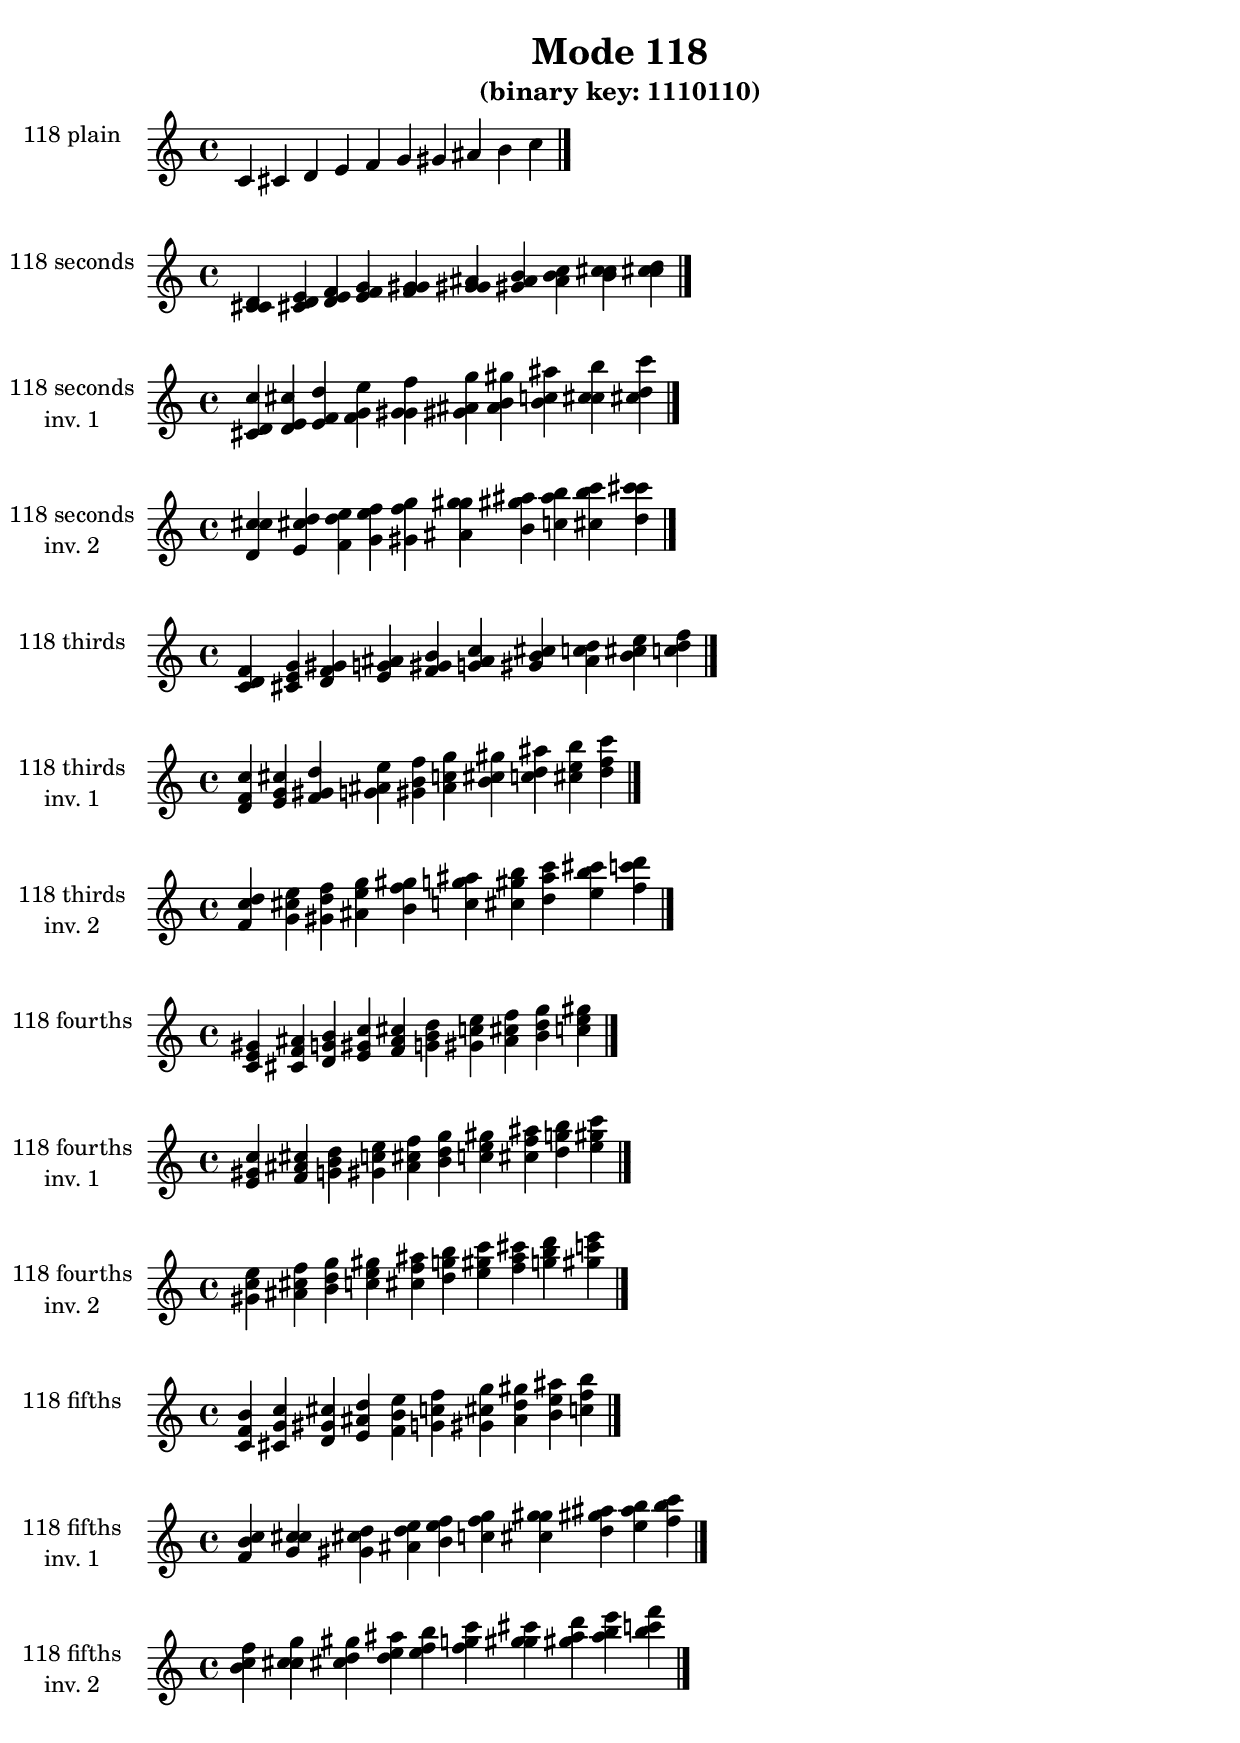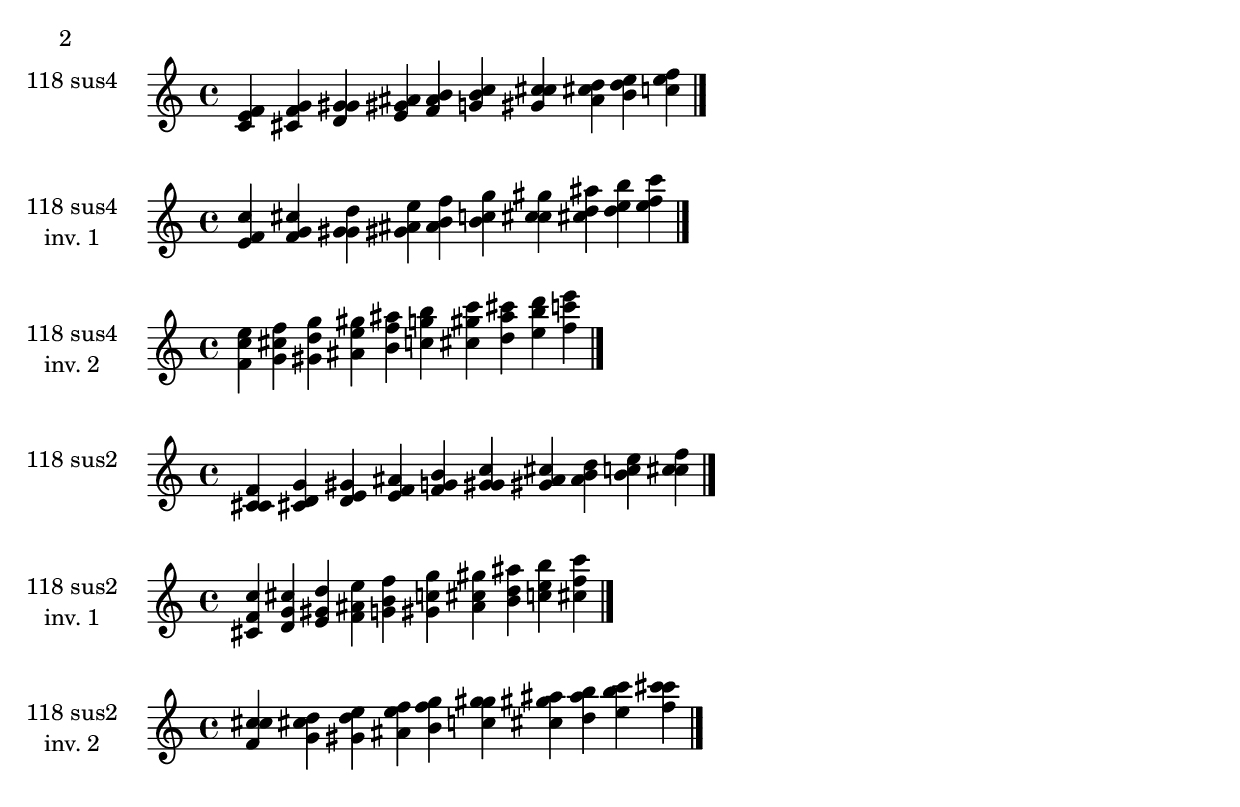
\version "2.19.0"

\header {
  title = "Mode 118"
  subtitle = "(binary key: 1110110)"
 %% Remove default LilyPond tagline
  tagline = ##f
}

\paper {
  #(set-paper-size "a4")
}

global = {
  \key c \major
  \time 4/4
  \tempo 4=100
}

\book {
  \score {
    \new Staff \with {
      instrumentName =  \markup { \column {
         \hcenter-in #14 \line { 118 plain }
         \hcenter-in #14 \line {  } } }
      midiInstrument = "oboe"
    } { \accidentalStyle "default"
        \cadenzaOn c' cis' d' e' f' g' gis' ais' b' c''  \cadenzaOff \bar "|." }
    \layout { }
  }
  \score {
    \new Staff \with {
      instrumentName =  \markup { \column {
         \hcenter-in #14 \line { 118 seconds }
         \hcenter-in #14 \line {  } } }
      midiInstrument = "oboe"
    } { \accidentalStyle "default"
        \cadenzaOn <c' cis' d'> <cis' d' e'> <d' e' f'> <e' f' g'> <f' g' gis'> <g' gis' ais'> <gis' ais' b'> <ais' b' c''> <b' c'' cis''> <c'' cis'' d''>  \cadenzaOff \bar "|." }
    \layout { }
  }
  \score {
    \new Staff \with {
      instrumentName =  \markup { \column {
         \hcenter-in #14 \line { 118 seconds }
         \hcenter-in #14 \line { inv. 1 } } }
      midiInstrument = "oboe"
    } { \accidentalStyle "default"
        \cadenzaOn <cis' d' c''> <d' e' cis''> <e' f' d''> <f' g' e''> <g' gis' f''> <gis' ais' g''> <ais' b' gis''> <b' c'' ais''> <c'' cis'' b''> <cis'' d'' c'''>  \cadenzaOff \bar "|." }
    \layout { }
  }
  \score {
    \new Staff \with {
      instrumentName =  \markup { \column {
         \hcenter-in #14 \line { 118 seconds }
         \hcenter-in #14 \line { inv. 2 } } }
      midiInstrument = "oboe"
    } { \accidentalStyle "default"
        \cadenzaOn <d' c'' cis''> <e' cis'' d''> <f' d'' e''> <g' e'' f''> <gis' f'' g''> <ais' g'' gis''> <b' gis'' ais''> <c'' ais'' b''> <cis'' b'' c'''> <d'' c''' cis'''>  \cadenzaOff \bar "|." }
    \layout { }
  }
  \score {
    \new Staff \with {
      instrumentName =  \markup { \column {
         \hcenter-in #14 \line { 118 thirds }
         \hcenter-in #14 \line {  } } }
      midiInstrument = "oboe"
    } { \accidentalStyle "default"
        \cadenzaOn <c' d' f'> <cis' e' g'> <d' f' gis'> <e' g' ais'> <f' gis' b'> <g' ais' c''> <gis' b' cis''> <ais' c'' d''> <b' cis'' e''> <c'' d'' f''>  \cadenzaOff \bar "|." }
    \layout { }
  }
  \score {
    \new Staff \with {
      instrumentName =  \markup { \column {
         \hcenter-in #14 \line { 118 thirds }
         \hcenter-in #14 \line { inv. 1 } } }
      midiInstrument = "oboe"
    } { \accidentalStyle "default"
        \cadenzaOn <d' f' c''> <e' g' cis''> <f' gis' d''> <g' ais' e''> <gis' b' f''> <ais' c'' g''> <b' cis'' gis''> <c'' d'' ais''> <cis'' e'' b''> <d'' f'' c'''>  \cadenzaOff \bar "|." }
    \layout { }
  }
  \score {
    \new Staff \with {
      instrumentName =  \markup { \column {
         \hcenter-in #14 \line { 118 thirds }
         \hcenter-in #14 \line { inv. 2 } } }
      midiInstrument = "oboe"
    } { \accidentalStyle "default"
        \cadenzaOn <f' c'' d''> <g' cis'' e''> <gis' d'' f''> <ais' e'' g''> <b' f'' gis''> <c'' g'' ais''> <cis'' gis'' b''> <d'' ais'' c'''> <e'' b'' cis'''> <f'' c''' d'''>  \cadenzaOff \bar "|." }
    \layout { }
  }
  \score {
    \new Staff \with {
      instrumentName =  \markup { \column {
         \hcenter-in #14 \line { 118 fourths }
         \hcenter-in #14 \line {  } } }
      midiInstrument = "oboe"
    } { \accidentalStyle "default"
        \cadenzaOn <c' e' gis'> <cis' f' ais'> <d' g' b'> <e' gis' c''> <f' ais' cis''> <g' b' d''> <gis' c'' e''> <ais' cis'' f''> <b' d'' g''> <c'' e'' gis''>  \cadenzaOff \bar "|." }
    \layout { }
  }
  \score {
    \new Staff \with {
      instrumentName =  \markup { \column {
         \hcenter-in #14 \line { 118 fourths }
         \hcenter-in #14 \line { inv. 1 } } }
      midiInstrument = "oboe"
    } { \accidentalStyle "default"
        \cadenzaOn <e' gis' c''> <f' ais' cis''> <g' b' d''> <gis' c'' e''> <ais' cis'' f''> <b' d'' g''> <c'' e'' gis''> <cis'' f'' ais''> <d'' g'' b''> <e'' gis'' c'''>  \cadenzaOff \bar "|." }
    \layout { }
  }
  \score {
    \new Staff \with {
      instrumentName =  \markup { \column {
         \hcenter-in #14 \line { 118 fourths }
         \hcenter-in #14 \line { inv. 2 } } }
      midiInstrument = "oboe"
    } { \accidentalStyle "default"
        \cadenzaOn <gis' c'' e''> <ais' cis'' f''> <b' d'' g''> <c'' e'' gis''> <cis'' f'' ais''> <d'' g'' b''> <e'' gis'' c'''> <f'' ais'' cis'''> <g'' b'' d'''> <gis'' c''' e'''>  \cadenzaOff \bar "|." }
    \layout { }
  }
  \score {
    \new Staff \with {
      instrumentName =  \markup { \column {
         \hcenter-in #14 \line { 118 fifths }
         \hcenter-in #14 \line {  } } }
      midiInstrument = "oboe"
    } { \accidentalStyle "default"
        \cadenzaOn <c' f' b'> <cis' g' c''> <d' gis' cis''> <e' ais' d''> <f' b' e''> <g' c'' f''> <gis' cis'' g''> <ais' d'' gis''> <b' e'' ais''> <c'' f'' b''>  \cadenzaOff \bar "|." }
    \layout { }
  }
  \score {
    \new Staff \with {
      instrumentName =  \markup { \column {
         \hcenter-in #14 \line { 118 fifths }
         \hcenter-in #14 \line { inv. 1 } } }
      midiInstrument = "oboe"
    } { \accidentalStyle "default"
        \cadenzaOn <f' b' c''> <g' c'' cis''> <gis' cis'' d''> <ais' d'' e''> <b' e'' f''> <c'' f'' g''> <cis'' g'' gis''> <d'' gis'' ais''> <e'' ais'' b''> <f'' b'' c'''>  \cadenzaOff \bar "|." }
    \layout { }
  }
  \score {
    \new Staff \with {
      instrumentName =  \markup { \column {
         \hcenter-in #14 \line { 118 fifths }
         \hcenter-in #14 \line { inv. 2 } } }
      midiInstrument = "oboe"
    } { \accidentalStyle "default"
        \cadenzaOn <b' c'' f''> <c'' cis'' g''> <cis'' d'' gis''> <d'' e'' ais''> <e'' f'' b''> <f'' g'' c'''> <g'' gis'' cis'''> <gis'' ais'' d'''> <ais'' b'' e'''> <b'' c''' f'''>  \cadenzaOff \bar "|." }
    \layout { }
  }
  \score {
    \new Staff \with {
      instrumentName =  \markup { \column {
         \hcenter-in #14 \line { 118 sus4 }
         \hcenter-in #14 \line {  } } }
      midiInstrument = "oboe"
    } { \accidentalStyle "default"
        \cadenzaOn <c' e' f'> <cis' f' g'> <d' g' gis'> <e' gis' ais'> <f' ais' b'> <g' b' c''> <gis' c'' cis''> <ais' cis'' d''> <b' d'' e''> <c'' e'' f''>  \cadenzaOff \bar "|." }
    \layout { }
  }
  \score {
    \new Staff \with {
      instrumentName =  \markup { \column {
         \hcenter-in #14 \line { 118 sus4 }
         \hcenter-in #14 \line { inv. 1 } } }
      midiInstrument = "oboe"
    } { \accidentalStyle "default"
        \cadenzaOn <e' f' c''> <f' g' cis''> <g' gis' d''> <gis' ais' e''> <ais' b' f''> <b' c'' g''> <c'' cis'' gis''> <cis'' d'' ais''> <d'' e'' b''> <e'' f'' c'''>  \cadenzaOff \bar "|." }
    \layout { }
  }
  \score {
    \new Staff \with {
      instrumentName =  \markup { \column {
         \hcenter-in #14 \line { 118 sus4 }
         \hcenter-in #14 \line { inv. 2 } } }
      midiInstrument = "oboe"
    } { \accidentalStyle "default"
        \cadenzaOn <f' c'' e''> <g' cis'' f''> <gis' d'' g''> <ais' e'' gis''> <b' f'' ais''> <c'' g'' b''> <cis'' gis'' c'''> <d'' ais'' cis'''> <e'' b'' d'''> <f'' c''' e'''>  \cadenzaOff \bar "|." }
    \layout { }
  }
  \score {
    \new Staff \with {
      instrumentName =  \markup { \column {
         \hcenter-in #14 \line { 118 sus2 }
         \hcenter-in #14 \line {  } } }
      midiInstrument = "oboe"
    } { \accidentalStyle "default"
        \cadenzaOn <c' cis' f'> <cis' d' g'> <d' e' gis'> <e' f' ais'> <f' g' b'> <g' gis' c''> <gis' ais' cis''> <ais' b' d''> <b' c'' e''> <c'' cis'' f''>  \cadenzaOff \bar "|." }
    \layout { }
  }
  \score {
    \new Staff \with {
      instrumentName =  \markup { \column {
         \hcenter-in #14 \line { 118 sus2 }
         \hcenter-in #14 \line { inv. 1 } } }
      midiInstrument = "oboe"
    } { \accidentalStyle "default"
        \cadenzaOn <cis' f' c''> <d' g' cis''> <e' gis' d''> <f' ais' e''> <g' b' f''> <gis' c'' g''> <ais' cis'' gis''> <b' d'' ais''> <c'' e'' b''> <cis'' f'' c'''>  \cadenzaOff \bar "|." }
    \layout { }
  }
  \score {
    \new Staff \with {
      instrumentName =  \markup { \column {
         \hcenter-in #14 \line { 118 sus2 }
         \hcenter-in #14 \line { inv. 2 } } }
      midiInstrument = "oboe"
    } { \accidentalStyle "default"
        \cadenzaOn <f' c'' cis''> <g' cis'' d''> <gis' d'' e''> <ais' e'' f''> <b' f'' g''> <c'' g'' gis''> <cis'' gis'' ais''> <d'' ais'' b''> <e'' b'' c'''> <f'' c''' cis'''>  \cadenzaOff \bar "|." }
    \layout { }
  }
}

\book {
  \bookOutputSuffix "plain_"
  \score {
    \new Staff \with {
      instrumentName =  \markup { \column {
         \hcenter-in #14 \line { 118 plain }
         \hcenter-in #14 \line {  } } }
      midiInstrument = "oboe"
    } { \accidentalStyle "default"
        \cadenzaOn c' cis' d' e' f' g' gis' ais' b' c''  \cadenzaOff \bar "|." }
    \midi { }
  }
}
\book {
  \bookOutputSuffix "seconds_"
  \score {
    \new Staff \with {
      instrumentName =  \markup { \column {
         \hcenter-in #14 \line { 118 seconds }
         \hcenter-in #14 \line {  } } }
      midiInstrument = "oboe"
    } { \accidentalStyle "default"
        \cadenzaOn <c' cis' d'> <cis' d' e'> <d' e' f'> <e' f' g'> <f' g' gis'> <g' gis' ais'> <gis' ais' b'> <ais' b' c''> <b' c'' cis''> <c'' cis'' d''>  \cadenzaOff \bar "|." }
    \midi { }
  }
}
\book {
  \bookOutputSuffix "seconds_inv. 1"
  \score {
    \new Staff \with {
      instrumentName =  \markup { \column {
         \hcenter-in #14 \line { 118 seconds }
         \hcenter-in #14 \line { inv. 1 } } }
      midiInstrument = "oboe"
    } { \accidentalStyle "default"
        \cadenzaOn <cis' d' c''> <d' e' cis''> <e' f' d''> <f' g' e''> <g' gis' f''> <gis' ais' g''> <ais' b' gis''> <b' c'' ais''> <c'' cis'' b''> <cis'' d'' c'''>  \cadenzaOff \bar "|." }
    \midi { }
  }
}
\book {
  \bookOutputSuffix "seconds_inv. 2"
  \score {
    \new Staff \with {
      instrumentName =  \markup { \column {
         \hcenter-in #14 \line { 118 seconds }
         \hcenter-in #14 \line { inv. 2 } } }
      midiInstrument = "oboe"
    } { \accidentalStyle "default"
        \cadenzaOn <d' c'' cis''> <e' cis'' d''> <f' d'' e''> <g' e'' f''> <gis' f'' g''> <ais' g'' gis''> <b' gis'' ais''> <c'' ais'' b''> <cis'' b'' c'''> <d'' c''' cis'''>  \cadenzaOff \bar "|." }
    \midi { }
  }
}
\book {
  \bookOutputSuffix "thirds_"
  \score {
    \new Staff \with {
      instrumentName =  \markup { \column {
         \hcenter-in #14 \line { 118 thirds }
         \hcenter-in #14 \line {  } } }
      midiInstrument = "oboe"
    } { \accidentalStyle "default"
        \cadenzaOn <c' d' f'> <cis' e' g'> <d' f' gis'> <e' g' ais'> <f' gis' b'> <g' ais' c''> <gis' b' cis''> <ais' c'' d''> <b' cis'' e''> <c'' d'' f''>  \cadenzaOff \bar "|." }
    \midi { }
  }
}
\book {
  \bookOutputSuffix "thirds_inv. 1"
  \score {
    \new Staff \with {
      instrumentName =  \markup { \column {
         \hcenter-in #14 \line { 118 thirds }
         \hcenter-in #14 \line { inv. 1 } } }
      midiInstrument = "oboe"
    } { \accidentalStyle "default"
        \cadenzaOn <d' f' c''> <e' g' cis''> <f' gis' d''> <g' ais' e''> <gis' b' f''> <ais' c'' g''> <b' cis'' gis''> <c'' d'' ais''> <cis'' e'' b''> <d'' f'' c'''>  \cadenzaOff \bar "|." }
    \midi { }
  }
}
\book {
  \bookOutputSuffix "thirds_inv. 2"
  \score {
    \new Staff \with {
      instrumentName =  \markup { \column {
         \hcenter-in #14 \line { 118 thirds }
         \hcenter-in #14 \line { inv. 2 } } }
      midiInstrument = "oboe"
    } { \accidentalStyle "default"
        \cadenzaOn <f' c'' d''> <g' cis'' e''> <gis' d'' f''> <ais' e'' g''> <b' f'' gis''> <c'' g'' ais''> <cis'' gis'' b''> <d'' ais'' c'''> <e'' b'' cis'''> <f'' c''' d'''>  \cadenzaOff \bar "|." }
    \midi { }
  }
}
\book {
  \bookOutputSuffix "fourths_"
  \score {
    \new Staff \with {
      instrumentName =  \markup { \column {
         \hcenter-in #14 \line { 118 fourths }
         \hcenter-in #14 \line {  } } }
      midiInstrument = "oboe"
    } { \accidentalStyle "default"
        \cadenzaOn <c' e' gis'> <cis' f' ais'> <d' g' b'> <e' gis' c''> <f' ais' cis''> <g' b' d''> <gis' c'' e''> <ais' cis'' f''> <b' d'' g''> <c'' e'' gis''>  \cadenzaOff \bar "|." }
    \midi { }
  }
}
\book {
  \bookOutputSuffix "fourths_inv. 1"
  \score {
    \new Staff \with {
      instrumentName =  \markup { \column {
         \hcenter-in #14 \line { 118 fourths }
         \hcenter-in #14 \line { inv. 1 } } }
      midiInstrument = "oboe"
    } { \accidentalStyle "default"
        \cadenzaOn <e' gis' c''> <f' ais' cis''> <g' b' d''> <gis' c'' e''> <ais' cis'' f''> <b' d'' g''> <c'' e'' gis''> <cis'' f'' ais''> <d'' g'' b''> <e'' gis'' c'''>  \cadenzaOff \bar "|." }
    \midi { }
  }
}
\book {
  \bookOutputSuffix "fourths_inv. 2"
  \score {
    \new Staff \with {
      instrumentName =  \markup { \column {
         \hcenter-in #14 \line { 118 fourths }
         \hcenter-in #14 \line { inv. 2 } } }
      midiInstrument = "oboe"
    } { \accidentalStyle "default"
        \cadenzaOn <gis' c'' e''> <ais' cis'' f''> <b' d'' g''> <c'' e'' gis''> <cis'' f'' ais''> <d'' g'' b''> <e'' gis'' c'''> <f'' ais'' cis'''> <g'' b'' d'''> <gis'' c''' e'''>  \cadenzaOff \bar "|." }
    \midi { }
  }
}
\book {
  \bookOutputSuffix "fifths_"
  \score {
    \new Staff \with {
      instrumentName =  \markup { \column {
         \hcenter-in #14 \line { 118 fifths }
         \hcenter-in #14 \line {  } } }
      midiInstrument = "oboe"
    } { \accidentalStyle "default"
        \cadenzaOn <c' f' b'> <cis' g' c''> <d' gis' cis''> <e' ais' d''> <f' b' e''> <g' c'' f''> <gis' cis'' g''> <ais' d'' gis''> <b' e'' ais''> <c'' f'' b''>  \cadenzaOff \bar "|." }
    \midi { }
  }
}
\book {
  \bookOutputSuffix "fifths_inv. 1"
  \score {
    \new Staff \with {
      instrumentName =  \markup { \column {
         \hcenter-in #14 \line { 118 fifths }
         \hcenter-in #14 \line { inv. 1 } } }
      midiInstrument = "oboe"
    } { \accidentalStyle "default"
        \cadenzaOn <f' b' c''> <g' c'' cis''> <gis' cis'' d''> <ais' d'' e''> <b' e'' f''> <c'' f'' g''> <cis'' g'' gis''> <d'' gis'' ais''> <e'' ais'' b''> <f'' b'' c'''>  \cadenzaOff \bar "|." }
    \midi { }
  }
}
\book {
  \bookOutputSuffix "fifths_inv. 2"
  \score {
    \new Staff \with {
      instrumentName =  \markup { \column {
         \hcenter-in #14 \line { 118 fifths }
         \hcenter-in #14 \line { inv. 2 } } }
      midiInstrument = "oboe"
    } { \accidentalStyle "default"
        \cadenzaOn <b' c'' f''> <c'' cis'' g''> <cis'' d'' gis''> <d'' e'' ais''> <e'' f'' b''> <f'' g'' c'''> <g'' gis'' cis'''> <gis'' ais'' d'''> <ais'' b'' e'''> <b'' c''' f'''>  \cadenzaOff \bar "|." }
    \midi { }
  }
}
\book {
  \bookOutputSuffix "sus4_"
  \score {
    \new Staff \with {
      instrumentName =  \markup { \column {
         \hcenter-in #14 \line { 118 sus4 }
         \hcenter-in #14 \line {  } } }
      midiInstrument = "oboe"
    } { \accidentalStyle "default"
        \cadenzaOn <c' e' f'> <cis' f' g'> <d' g' gis'> <e' gis' ais'> <f' ais' b'> <g' b' c''> <gis' c'' cis''> <ais' cis'' d''> <b' d'' e''> <c'' e'' f''>  \cadenzaOff \bar "|." }
    \midi { }
  }
}
\book {
  \bookOutputSuffix "sus4_inv. 1"
  \score {
    \new Staff \with {
      instrumentName =  \markup { \column {
         \hcenter-in #14 \line { 118 sus4 }
         \hcenter-in #14 \line { inv. 1 } } }
      midiInstrument = "oboe"
    } { \accidentalStyle "default"
        \cadenzaOn <e' f' c''> <f' g' cis''> <g' gis' d''> <gis' ais' e''> <ais' b' f''> <b' c'' g''> <c'' cis'' gis''> <cis'' d'' ais''> <d'' e'' b''> <e'' f'' c'''>  \cadenzaOff \bar "|." }
    \midi { }
  }
}
\book {
  \bookOutputSuffix "sus4_inv. 2"
  \score {
    \new Staff \with {
      instrumentName =  \markup { \column {
         \hcenter-in #14 \line { 118 sus4 }
         \hcenter-in #14 \line { inv. 2 } } }
      midiInstrument = "oboe"
    } { \accidentalStyle "default"
        \cadenzaOn <f' c'' e''> <g' cis'' f''> <gis' d'' g''> <ais' e'' gis''> <b' f'' ais''> <c'' g'' b''> <cis'' gis'' c'''> <d'' ais'' cis'''> <e'' b'' d'''> <f'' c''' e'''>  \cadenzaOff \bar "|." }
    \midi { }
  }
}
\book {
  \bookOutputSuffix "sus2_"
  \score {
    \new Staff \with {
      instrumentName =  \markup { \column {
         \hcenter-in #14 \line { 118 sus2 }
         \hcenter-in #14 \line {  } } }
      midiInstrument = "oboe"
    } { \accidentalStyle "default"
        \cadenzaOn <c' cis' f'> <cis' d' g'> <d' e' gis'> <e' f' ais'> <f' g' b'> <g' gis' c''> <gis' ais' cis''> <ais' b' d''> <b' c'' e''> <c'' cis'' f''>  \cadenzaOff \bar "|." }
    \midi { }
  }
}
\book {
  \bookOutputSuffix "sus2_inv. 1"
  \score {
    \new Staff \with {
      instrumentName =  \markup { \column {
         \hcenter-in #14 \line { 118 sus2 }
         \hcenter-in #14 \line { inv. 1 } } }
      midiInstrument = "oboe"
    } { \accidentalStyle "default"
        \cadenzaOn <cis' f' c''> <d' g' cis''> <e' gis' d''> <f' ais' e''> <g' b' f''> <gis' c'' g''> <ais' cis'' gis''> <b' d'' ais''> <c'' e'' b''> <cis'' f'' c'''>  \cadenzaOff \bar "|." }
    \midi { }
  }
}
\book {
  \bookOutputSuffix "sus2_inv. 2"
  \score {
    \new Staff \with {
      instrumentName =  \markup { \column {
         \hcenter-in #14 \line { 118 sus2 }
         \hcenter-in #14 \line { inv. 2 } } }
      midiInstrument = "oboe"
    } { \accidentalStyle "default"
        \cadenzaOn <f' c'' cis''> <g' cis'' d''> <gis' d'' e''> <ais' e'' f''> <b' f'' g''> <c'' g'' gis''> <cis'' gis'' ais''> <d'' ais'' b''> <e'' b'' c'''> <f'' c''' cis'''>  \cadenzaOff \bar "|." }
    \midi { }
  }
}
